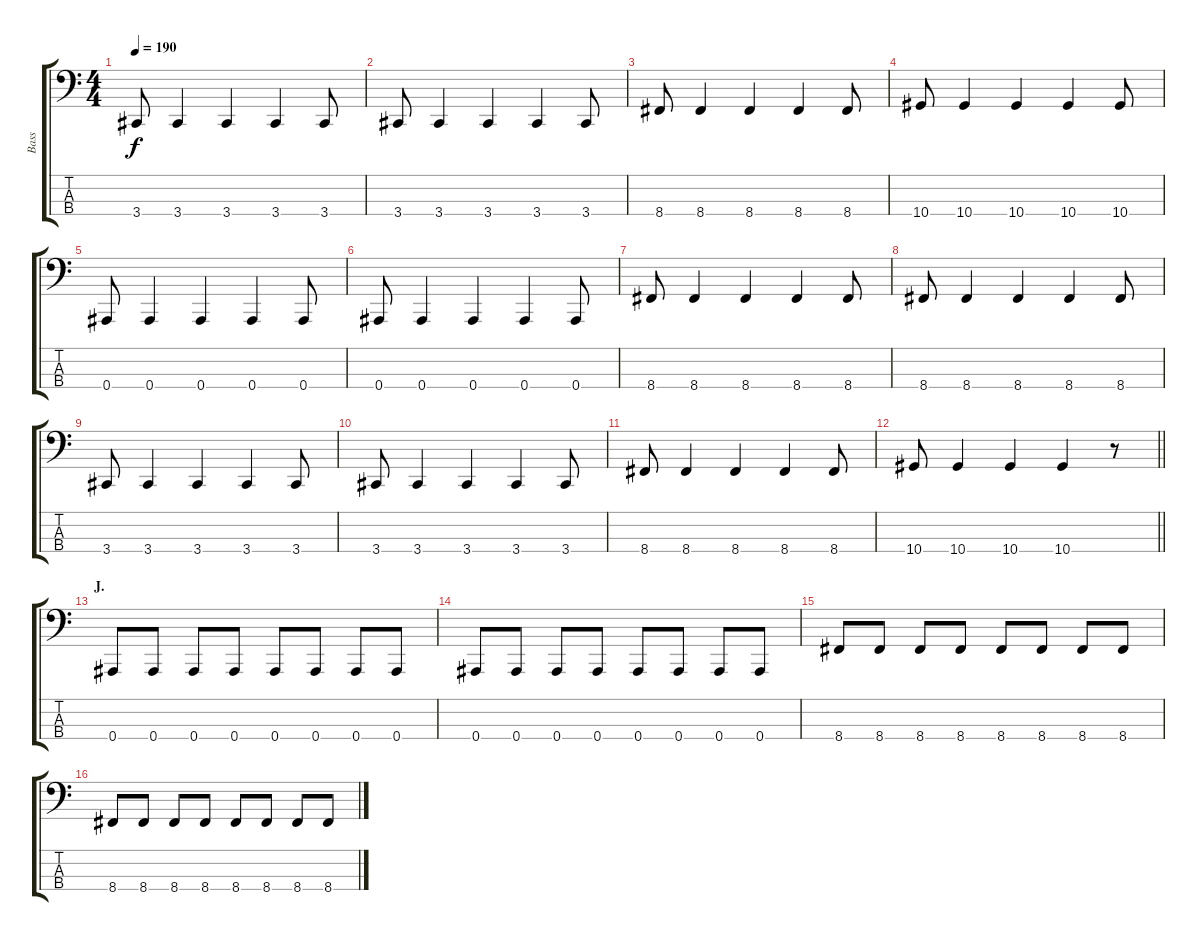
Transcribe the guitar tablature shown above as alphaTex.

\track ("Bass" "Bass") {instrument electricbasspick}
\staff {score tabs}
\tuning (Eb2 Bb1 F1 Bb0) {hide}
\ts (4 4)
\tempo 190
\clef f4
\ks c
3.4.8{dy f} 3.4.4 3.4.4 3.4.4 3.4.8 |
3.4.8 3.4.4 3.4.4 3.4.4 3.4.8 |
8.4.8 8.4.4 8.4.4 8.4.4 8.4.8 |
10.4.8 10.4.4 10.4.4 10.4.4 10.4.8 |
0.4.8 0.4.4 0.4.4 0.4.4 0.4.8 |
0.4.8 0.4.4 0.4.4 0.4.4 0.4.8 |
8.4.8 8.4.4 8.4.4 8.4.4 8.4.8 |
8.4.8 8.4.4 8.4.4 8.4.4 8.4.8 |
3.4.8 3.4.4 3.4.4 3.4.4 3.4.8 |
3.4.8 3.4.4 3.4.4 3.4.4 3.4.8 |
8.4.8 8.4.4 8.4.4 8.4.4 8.4.8 |
\barLineRight lightlight
10.4.8 10.4.4 10.4.4 10.4.4 r.8 |
\section ("" "J.")
0.4.8 0.4.8 0.4.8 0.4.8 0.4.8 0.4.8 0.4.8 0.4.8 |
0.4.8 0.4.8 0.4.8 0.4.8 0.4.8 0.4.8 0.4.8 0.4.8 |
8.4.8 8.4.8 8.4.8 8.4.8 8.4.8 8.4.8 8.4.8 8.4.8 |
8.4.8 8.4.8 8.4.8 8.4.8 8.4.8 8.4.8 8.4.8 8.4.8
